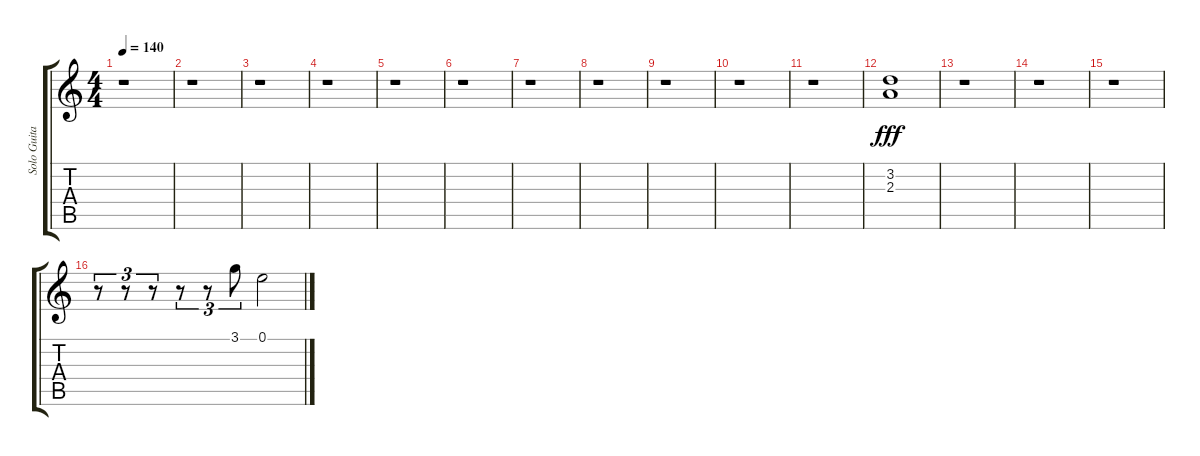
\track ("Solo Guitar" "Solo Guita") {solo instrument distortionguitar}
\staff {score tabs}
\tuning (E4 B3 G3 D3 A2 E2) {hide}
\ts (4 4)
\tempo 140
\clef g2
\ks c
r.1{dy fff} |
r.1 |
r.1 |
r.1 |
r.1 |
r.1 |
r.1 |
r.1 |
r.1 |
r.1 |
r.1 |
(3.2 2.3).1 |
r.1 |
r.1 |
r.1 |
r.8{tu (3 2)} r.8{tu (3 2)} r.8{tu (3 2)} r.8{tu (3 2)} r.8{tu (3 2)} 3.1.8{tu (3 2)} 0.1.2
